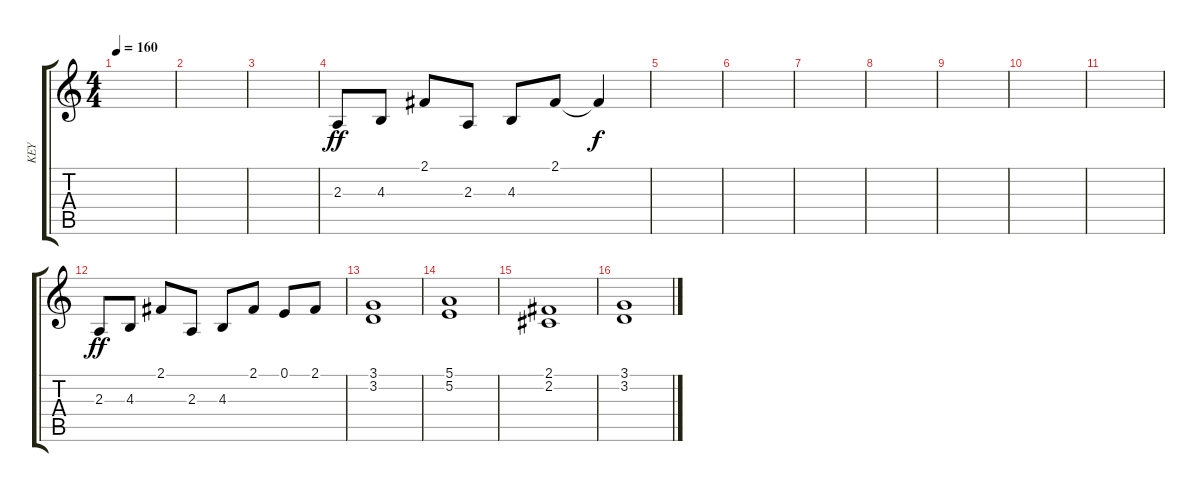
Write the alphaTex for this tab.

\track ("KEY" "KEY") {instrument stringensemble1}
\staff {score tabs}
\tuning (E4 B3 G3 D3 A2 E2) {hide}
\ts (4 4)
\tempo 160
\clef g2
\ks c
|
|
|
2.3.8{dy ff} 4.3.8 2.1.8 2.3.8 4.3.8 2.1.8 2.1{t}.4{dy f} |
|
|
|
|
|
|
|
2.3.8{dy ff} 4.3.8 2.1.8 2.3.8 4.3.8 2.1.8 0.1.8 2.1.8 |
(3.1 3.2).1 |
(5.1 5.2).1 |
(2.1 2.2).1 |
(3.1 3.2).1
